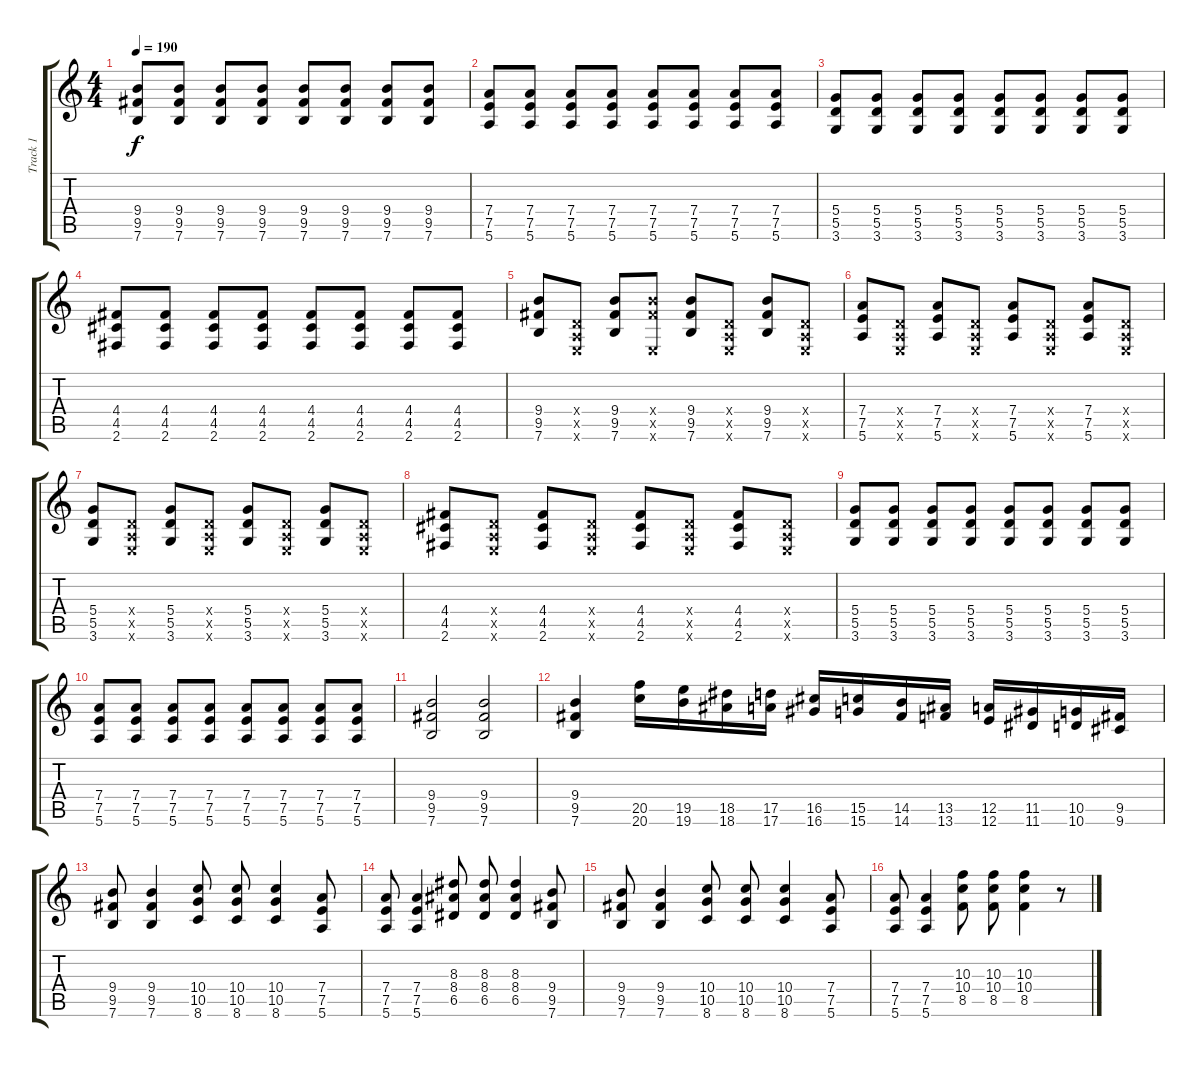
\track ("Track 1" "Track 1") {instrument distortionguitar}
\staff {score tabs}
\tuning (E4 B3 G3 D3 A2 E2) {hide}
\ts (4 4)
\tempo 190
\clef g2
\ks c
(9.4 9.5 7.6).8{dy f} (9.4 9.5 7.6).8 (9.4 9.5 7.6).8 (9.4 9.5 7.6).8 (9.4 9.5 7.6).8 (9.4 9.5 7.6).8 (9.4 9.5 7.6).8 (9.4 9.5 7.6).8 |
(7.4 7.5 5.6).8 (7.4 7.5 5.6).8 (7.4 7.5 5.6).8 (7.4 7.5 5.6).8 (7.4 7.5 5.6).8 (7.4 7.5 5.6).8 (7.4 7.5 5.6).8 (7.4 7.5 5.6).8 |
(5.4 5.5 3.6).8 (5.4 5.5 3.6).8 (5.4 5.5 3.6).8 (5.4 5.5 3.6).8 (5.4 5.5 3.6).8 (5.4 5.5 3.6).8 (5.4 5.5 3.6).8 (5.4 5.5 3.6).8 |
(4.4 4.5 2.6).8 (4.4 4.5 2.6).8 (4.4 4.5 2.6).8 (4.4 4.5 2.6).8 (4.4 4.5 2.6).8 (4.4 4.5 2.6).8 (4.4 4.5 2.6).8 (4.4 4.5 2.6).8 |
(9.4 9.5 7.6).8 (0.4{x} 0.5{x} 0.6{x}).8 (9.4 9.5 7.6).8 (9.4{x} 9.5{x} 0.6{x}).8 (9.4 9.5 7.6).8 (0.4{x} 0.5{x} 0.6{x}).8 (9.4 9.5 7.6).8 (0.4{x} 0.5{x} 0.6{x}).8 |
(7.4 7.5 5.6).8 (0.4{x} 0.5{x} 0.6{x}).8 (7.4 7.5 5.6).8 (0.4{x} 0.5{x} 0.6{x}).8 (7.4 7.5 5.6).8 (0.4{x} 0.5{x} 0.6{x}).8 (7.4 7.5 5.6).8 (0.4{x} 0.5{x} 0.6{x}).8 |
(5.4 5.5 3.6).8 (0.4{x} 0.5{x} 0.6{x}).8 (5.4 5.5 3.6).8 (0.4{x} 0.5{x} 0.6{x}).8 (5.4 5.5 3.6).8 (0.4{x} 0.5{x} 0.6{x}).8 (5.4 5.5 3.6).8 (0.4{x} 0.5{x} 0.6{x}).8 |
(4.4 4.5 2.6).8 (0.4{x} 0.5{x} 0.6{x}).8 (4.4 4.5 2.6).8 (0.4{x} 0.5{x} 0.6{x}).8 (4.4 4.5 2.6).8 (0.4{x} 0.5{x} 0.6{x}).8 (4.4 4.5 2.6).8 (0.4{x} 0.5{x} 0.6{x}).8 |
(5.4 5.5 3.6).8 (5.4 5.5 3.6).8 (5.4 5.5 3.6).8 (5.4 5.5 3.6).8 (5.4 5.5 3.6).8 (5.4 5.5 3.6).8 (5.4 5.5 3.6).8 (5.4 5.5 3.6).8 |
(7.4 7.5 5.6).8 (7.4 7.5 5.6).8 (7.4 7.5 5.6).8 (7.4 7.5 5.6).8 (7.4 7.5 5.6).8 (7.4 7.5 5.6).8 (7.4 7.5 5.6).8 (7.4 7.5 5.6).8 |
(9.4 9.5 7.6).2 (9.4 9.5 7.6).2 |
(9.4 9.5 7.6).4 (20.5 20.6).16 (19.5 19.6).16 (18.5 18.6).16 (17.5 17.6).16 (16.5 16.6).16 (15.5 15.6).16 (14.5 14.6).16 (13.5 13.6).16 (12.5 12.6).16 (11.5 11.6).16 (10.5 10.6).16 (9.5 9.6).16 |
(9.4 9.5 7.6).8 (9.4 9.5 7.6).4 (10.4 10.5 8.6).8 (10.4 10.5 8.6).8 (10.4 10.5 8.6).4 (7.4 7.5 5.6).8 |
(7.4 7.5 5.6).8 (7.4 7.5 5.6).4 (8.3 8.4 6.5).8 (8.3 8.4 6.5).8 (8.3 8.4 6.5).4 (9.4 9.5 7.6).8 |
(9.4 9.5 7.6).8 (9.4 9.5 7.6).4 (10.4 10.5 8.6).8 (10.4 10.5 8.6).8 (10.4 10.5 8.6).4 (7.4 7.5 5.6).8 |
(7.4 7.5 5.6).8 (7.4 7.5 5.6).4 (10.3 10.4 8.5).8 (10.3 10.4 8.5).8 (10.3 10.4 8.5).4 r.8
